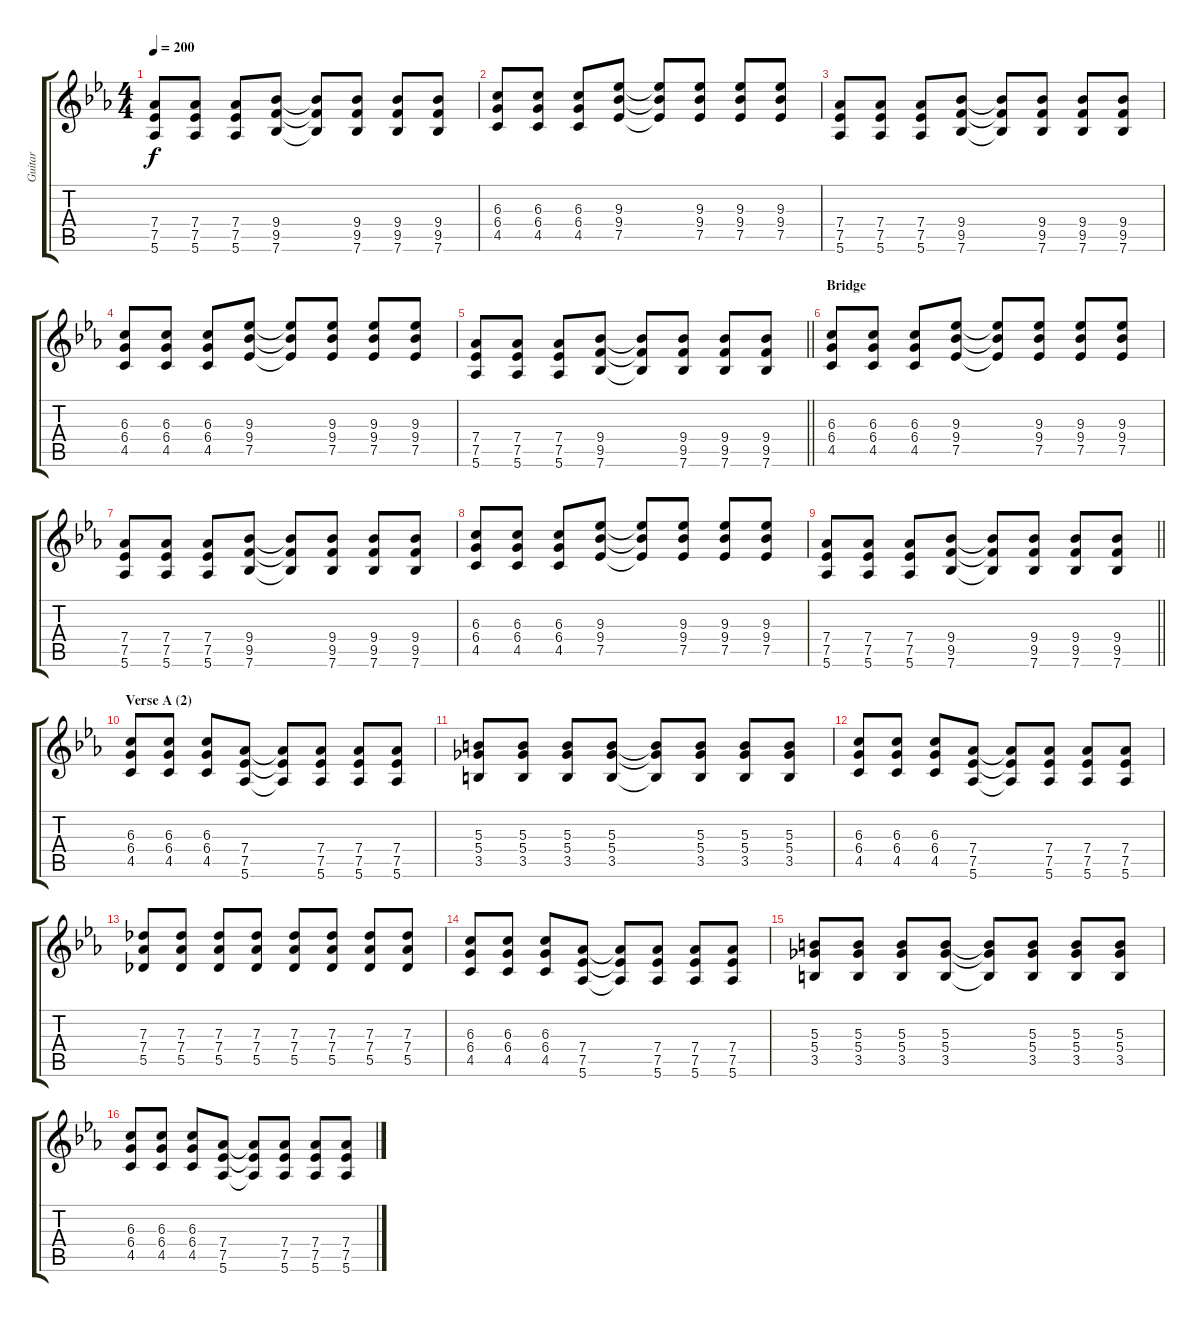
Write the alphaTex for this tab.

\track ("Guitar" "Guitar") {instrument distortionguitar}
\staff {score tabs}
\tuning (Eb4 Bb3 Gb3 Db3 Ab2 Eb2) {hide}
\ts (4 4)
\tempo 200
\clef g2
\ks cminor
(7.4 7.5 5.6).8{dy f} (7.4 7.5 5.6).8 (7.4 7.5 5.6).8 (9.4 9.5 7.6).8 (9.4{t} 9.5{t} 7.6{t}).8 (9.4 9.5 7.6).8 (9.4 9.5 7.6).8 (9.4 9.5 7.6).8 |
(6.3 6.4 4.5).8 (6.3 6.4 4.5).8 (6.3 6.4 4.5).8 (9.3 9.4 7.5).8 (9.3{t} 9.4{t} 7.5{t}).8 (9.3 9.4 7.5).8 (9.3 9.4 7.5).8 (9.3 9.4 7.5).8 |
(7.4 7.5 5.6).8 (7.4 7.5 5.6).8 (7.4 7.5 5.6).8 (9.4 9.5 7.6).8 (9.4{t} 9.5{t} 7.6{t}).8 (9.4 9.5 7.6).8 (9.4 9.5 7.6).8 (9.4 9.5 7.6).8 |
(6.3 6.4 4.5).8 (6.3 6.4 4.5).8 (6.3 6.4 4.5).8 (9.3 9.4 7.5).8 (9.3{t} 9.4{t} 7.5{t}).8 (9.3 9.4 7.5).8 (9.3 9.4 7.5).8 (9.3 9.4 7.5).8 |
\barLineRight lightlight
(7.4 7.5 5.6).8 (7.4 7.5 5.6).8 (7.4 7.5 5.6).8 (9.4 9.5 7.6).8 (9.4{t} 9.5{t} 7.6{t}).8 (9.4 9.5 7.6).8 (9.4 9.5 7.6).8 (9.4 9.5 7.6).8 |
\section ("" "Bridge")
(6.3 6.4 4.5).8 (6.3 6.4 4.5).8 (6.3 6.4 4.5).8 (9.3 9.4 7.5).8 (9.3{t} 9.4{t} 7.5{t}).8 (9.3 9.4 7.5).8 (9.3 9.4 7.5).8 (9.3 9.4 7.5).8 |
(7.4 7.5 5.6).8 (7.4 7.5 5.6).8 (7.4 7.5 5.6).8 (9.4 9.5 7.6).8 (9.4{t} 9.5{t} 7.6{t}).8 (9.4 9.5 7.6).8 (9.4 9.5 7.6).8 (9.4 9.5 7.6).8 |
(6.3 6.4 4.5).8 (6.3 6.4 4.5).8 (6.3 6.4 4.5).8 (9.3 9.4 7.5).8 (9.3{t} 9.4{t} 7.5{t}).8 (9.3 9.4 7.5).8 (9.3 9.4 7.5).8 (9.3 9.4 7.5).8 |
\barLineRight lightlight
(7.4 7.5 5.6).8 (7.4 7.5 5.6).8 (7.4 7.5 5.6).8 (9.4 9.5 7.6).8 (9.4{t} 9.5{t} 7.6{t}).8 (9.4 9.5 7.6).8 (9.4 9.5 7.6).8 (9.4 9.5 7.6).8 |
\section ("" "Verse A (2)")
(6.3 6.4 4.5).8 (6.3 6.4 4.5).8 (6.3 6.4 4.5).8 (7.4 7.5 5.6).8 (7.4{t} 7.5{t} 5.6{t}).8 (7.4 7.5 5.6).8 (7.4 7.5 5.6).8 (7.4 7.5 5.6).8 |
(5.3 5.4 3.5).8 (5.3 5.4 3.5).8 (5.3 5.4 3.5).8 (5.3 5.4 3.5).8 (5.3{t} 5.4{t} 3.5{t}).8 (5.3 5.4 3.5).8 (5.3 5.4 3.5).8 (5.3 5.4 3.5).8 |
(6.3 6.4 4.5).8 (6.3 6.4 4.5).8 (6.3 6.4 4.5).8 (7.4 7.5 5.6).8 (7.4{t} 7.5{t} 5.6{t}).8 (7.4 7.5 5.6).8 (7.4 7.5 5.6).8 (7.4 7.5 5.6).8 |
(7.3 7.4 5.5).8 (7.3 7.4 5.5).8 (7.3 7.4 5.5).8 (7.3 7.4 5.5).8 (7.3 7.4 5.5).8 (7.3 7.4 5.5).8 (7.3 7.4 5.5).8 (7.3 7.4 5.5).8 |
(6.3 6.4 4.5).8 (6.3 6.4 4.5).8 (6.3 6.4 4.5).8 (7.4 7.5 5.6).8 (7.4{t} 7.5{t} 5.6{t}).8 (7.4 7.5 5.6).8 (7.4 7.5 5.6).8 (7.4 7.5 5.6).8 |
(5.3 5.4 3.5).8 (5.3 5.4 3.5).8 (5.3 5.4 3.5).8 (5.3 5.4 3.5).8 (5.3{t} 5.4{t} 3.5{t}).8 (5.3 5.4 3.5).8 (5.3 5.4 3.5).8 (5.3 5.4 3.5).8 |
(6.3 6.4 4.5).8 (6.3 6.4 4.5).8 (6.3 6.4 4.5).8 (7.4 7.5 5.6).8 (7.4{t} 7.5{t} 5.6{t}).8 (7.4 7.5 5.6).8 (7.4 7.5 5.6).8 (7.4 7.5 5.6).8
